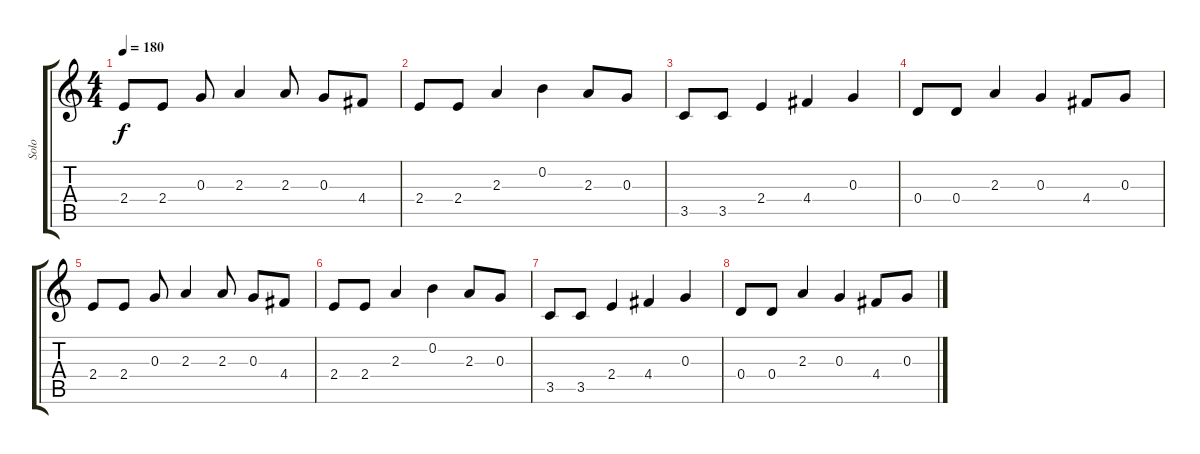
\track ("Solo" "Solo") {instrument electricguitarclean}
\staff {score tabs}
\tuning (E4 B3 G3 D3 A2 E2) {hide}
\ts (4 4)
\tempo 180
\clef g2
\ks c
2.4.8{dy f} 2.4.8 0.3.8 2.3.4 2.3.8 0.3.8 4.4.8 |
2.4.8 2.4.8 2.3.4 0.2.4 2.3.8 0.3.8 |
3.5.8 3.5.8 2.4.4 4.4.4 0.3.4 |
0.4.8 0.4.8 2.3.4 0.3.4 4.4.8 0.3.8 |
2.4.8 2.4.8 0.3.8 2.3.4 2.3.8 0.3.8 4.4.8 |
2.4.8 2.4.8 2.3.4 0.2.4 2.3.8 0.3.8 |
3.5.8 3.5.8 2.4.4 4.4.4 0.3.4 |
0.4.8 0.4.8 2.3.4 0.3.4 4.4.8 0.3.8
